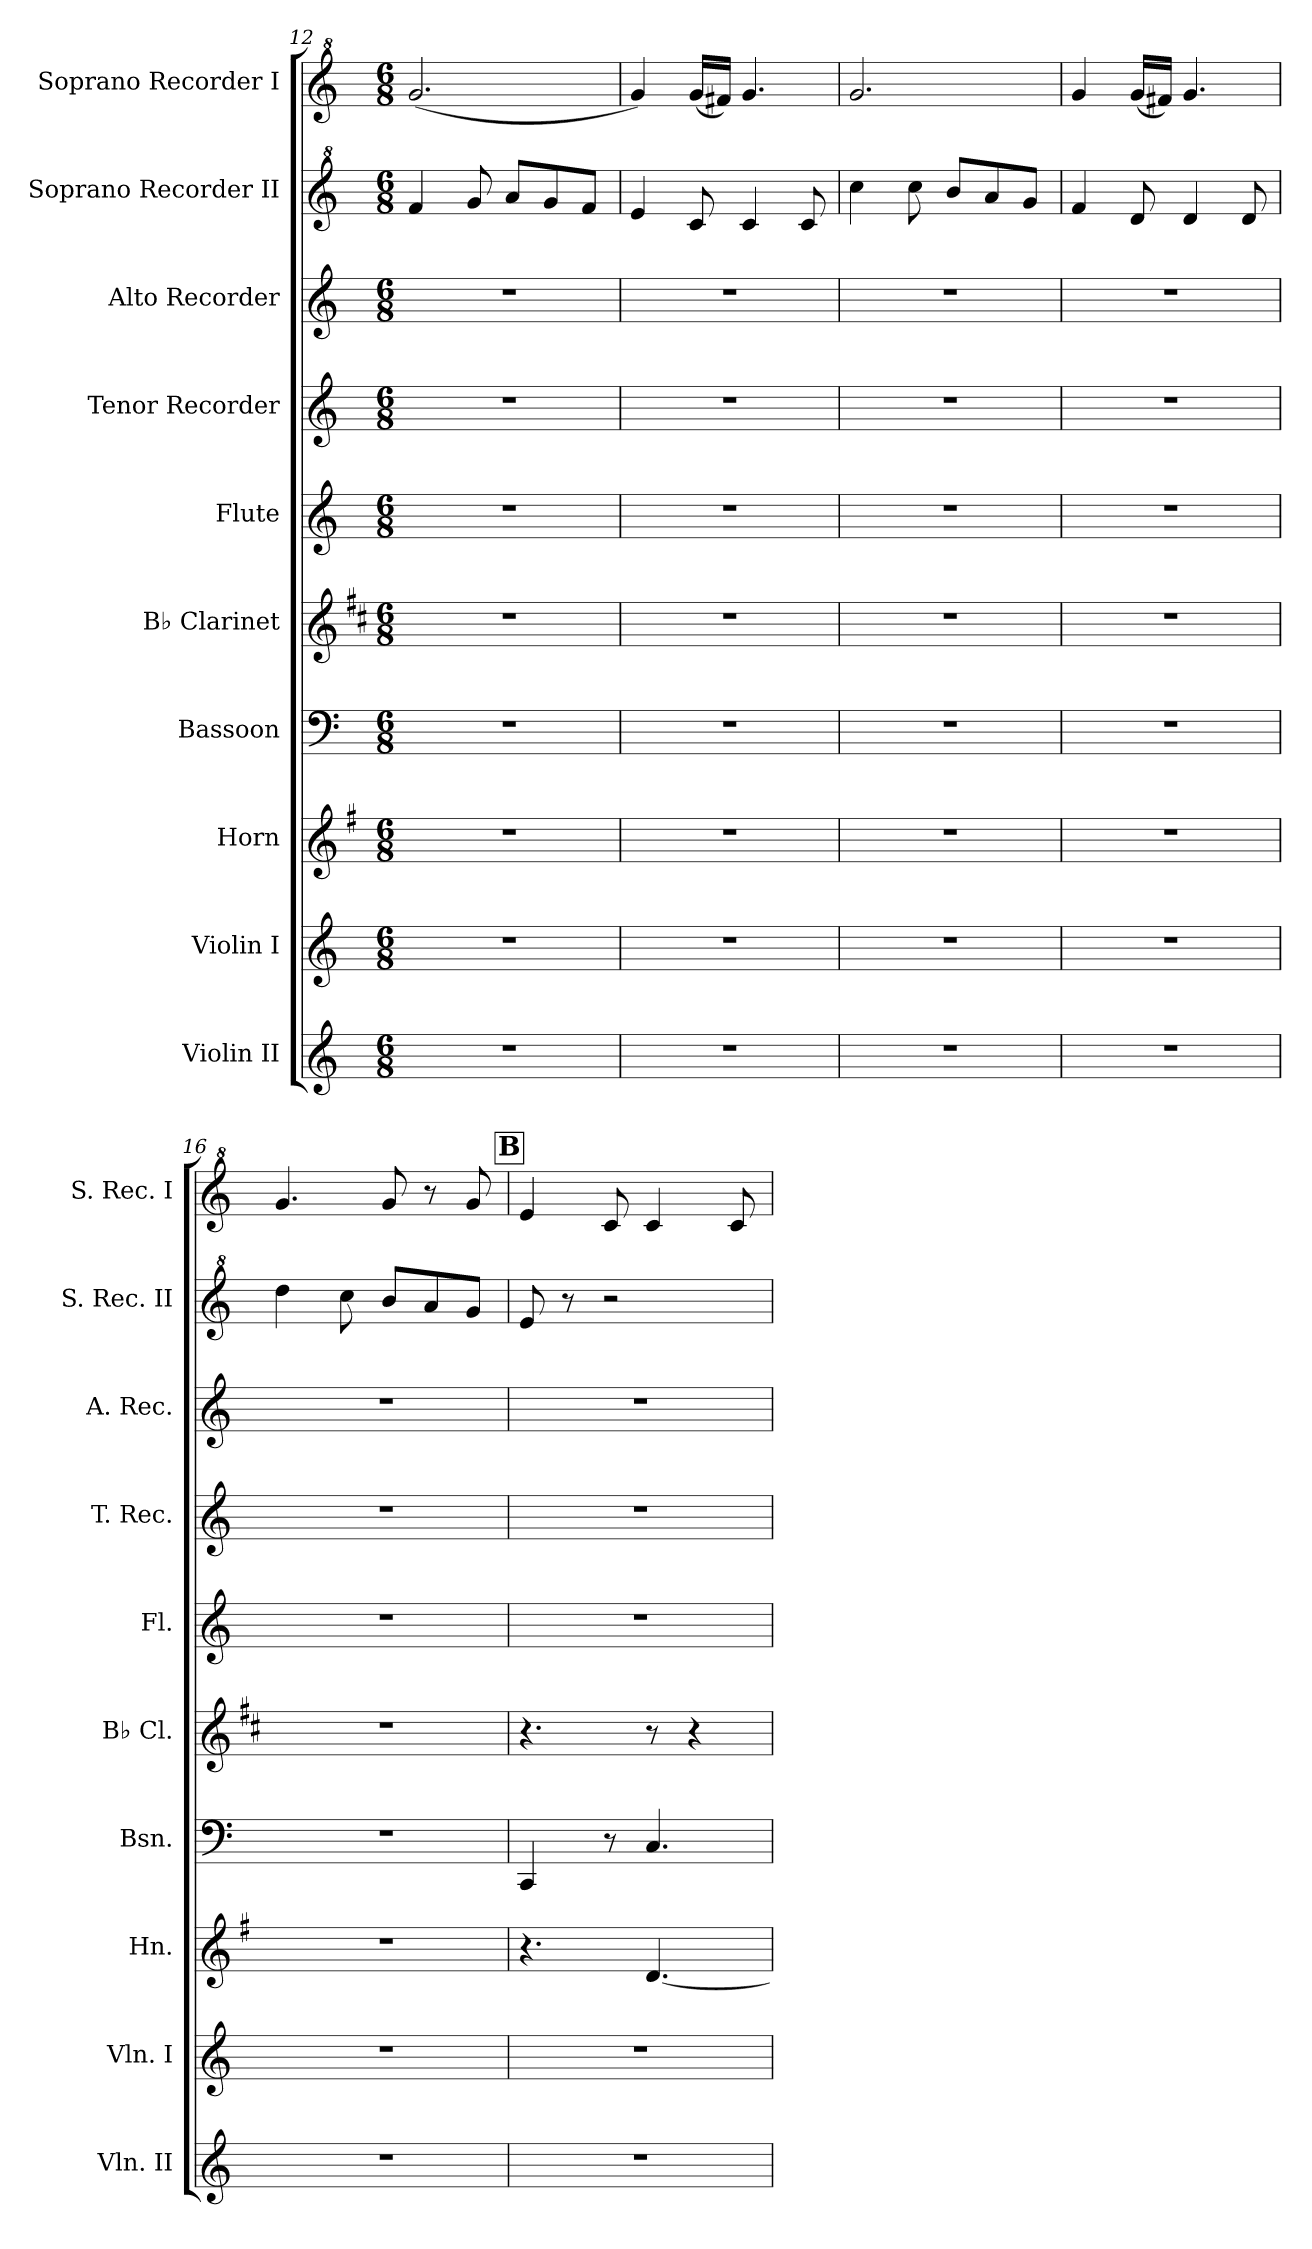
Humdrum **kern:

**kern	**kern	**kern	**kern	**kern	**kern	**kern	**kern	**kern	**kern
*part10	*part9	*part8	*part7	*part6	*part5	*part4	*part3	*part2	*part1
*staff10	*staff9	*staff8	*staff7	*staff6	*staff5	*staff4	*staff3	*staff2	*staff1
*I"Violin II	*I"Violin I	*I"Horn	*I"Bassoon	*I"B♭ Clarinet	*I"Flute	*I"Tenor Recorder	*I"Alto Recorder	*I"Soprano Recorder II	*I"Soprano Recorder I
*I'Vln. II	*I'Vln. I	*I'Hn.	*I'Bsn.	*I'B♭ Cl.	*I'Fl.	*I'T. Rec.	*I'A. Rec.	*I'S. Rec. II	*I'S. Rec. I
!!LO:PB:g=z
*clefG2	*clefG2	*clefG2	*clefF4	*clefG2	*clefG2	*clefG2	*clefG2	*clefG^2	*clefG^2
*	*	*ITrd4c7	*	*ITrd1c2	*	*	*	*	*
*k[]	*k[]	*k[]	*k[]	*k[]	*k[]	*k[]	*k[]	*k[]	*k[]
*C:	*C:	*C:	*C:	*C:	*C:	*C:	*C:	*C:	*C:
*M6/8	*M6/8	*M6/8	*M6/8	*M6/8	*M6/8	*M6/8	*M6/8	*M6/8	*M6/8
=12	=12	=12	=12	=12	=12	=12	=12	=12	=12
2.r	2.r	2.r	2.r	2.r	2.r	2.r	2.r	4ff/	(2.gg/
.	.	.	.	.	.	.	.	8gg/	.
.	.	.	.	.	.	.	.	8aa/L	.
.	.	.	.	.	.	.	.	8gg/	.
.	.	.	.	.	.	.	.	8ff/J	.
=13	=13	=13	=13	=13	=13	=13	=13	=13	=13
2.r	2.r	2.r	2.r	2.r	2.r	2.r	2.r	4ee/	4gg/)
.	.	.	.	.	.	.	.	8cc/	(16gg/LL
.	.	.	.	.	.	.	.	.	16ff#X/JJ)
.	.	.	.	.	.	.	.	4cc/	4.gg/
.	.	.	.	.	.	.	.	8cc/	.
=14	=14	=14	=14	=14	=14	=14	=14	=14	=14
2.r	2.r	2.r	2.r	2.r	2.r	2.r	2.r	4ccc\	2.gg/
.	.	.	.	.	.	.	.	8ccc\	.
.	.	.	.	.	.	.	.	8bb/L	.
.	.	.	.	.	.	.	.	8aa/	.
.	.	.	.	.	.	.	.	8gg/J	.
=15	=15	=15	=15	=15	=15	=15	=15	=15	=15
2.r	2.r	2.r	2.r	2.r	2.r	2.r	2.r	4ff/	4gg/
.	.	.	.	.	.	.	.	8dd/	(16gg/LL
.	.	.	.	.	.	.	.	.	16ff#X/JJ)
.	.	.	.	.	.	.	.	4dd/	4.gg/
.	.	.	.	.	.	.	.	8dd/	.
=16	=16	=16	=16	=16	=16	=16	=16	=16	=16
2.r	2.r	2.r	2.r	2.r	2.r	2.r	2.r	4ddd\	4.gg/
.	.	.	.	.	.	.	.	8ccc\	.
.	.	.	.	.	.	.	.	8bb/L	8gg/
.	.	.	.	.	.	.	.	8aa/	8r
.	.	.	.	.	.	.	.	8gg/J	8gg/
!!LO:REH:place=s1:a:t=B
=17	=17	=17	=17	=17	=17	=17	=17	=17	=17
2.r	2.r	4.r	4CC/	4.r	2.r	2.r	2.r	8ee/	4ee/
.	.	.	.	.	.	.	.	8r	.
.	.	.	8r	.	.	.	.	2r	8cc/
.	.	[4.G/	4.C/	8r	.	.	.	.	4cc/
.	.	.	.	4r	.	.	.	.	.
.	.	.	.	.	.	.	.	.	8cc/
=	=	=	=	=	=	=	=	=	=
*-	*-	*-	*-	*-	*-	*-	*-	*-	*-
